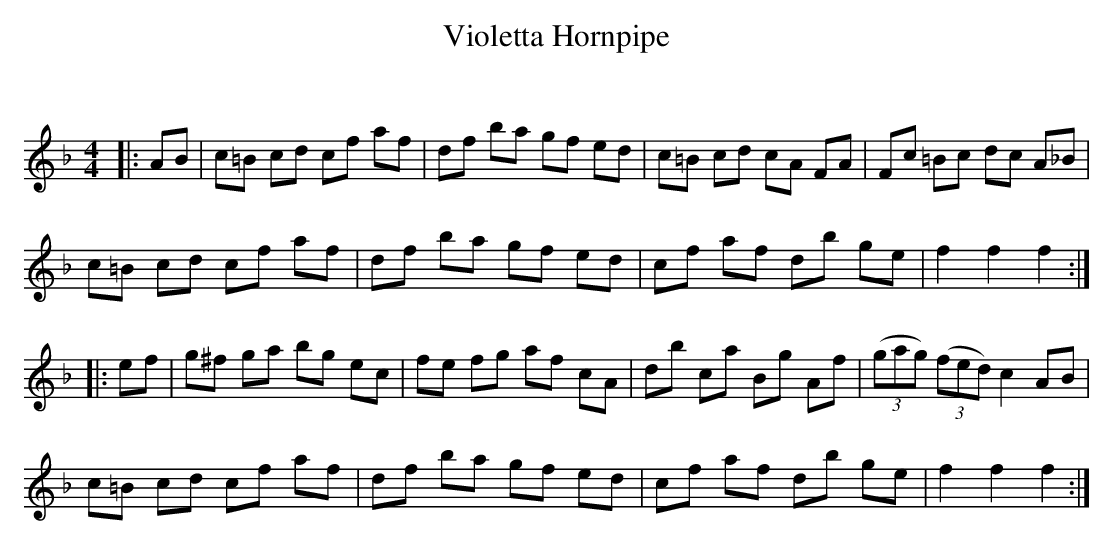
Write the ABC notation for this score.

X:1
T: Violetta Hornpipe
C:
Q: 232
K:F
M:4/4
L:1/8
|:AB|c=B cd cf af|df ba gf ed|c=B cd cA FA|Fc =Bc dc A_B|
c=B cd cf af|df ba gf ed|cf af db ge|f2 f2 f2:|
|:ef|g^f ga bg ec|fe fg af cA|db ca Bg Af|((3gag) ((3fed) c2 AB|
c=B cd cf af|df ba gf ed|cf af db ge|f2 f2 f2:|
